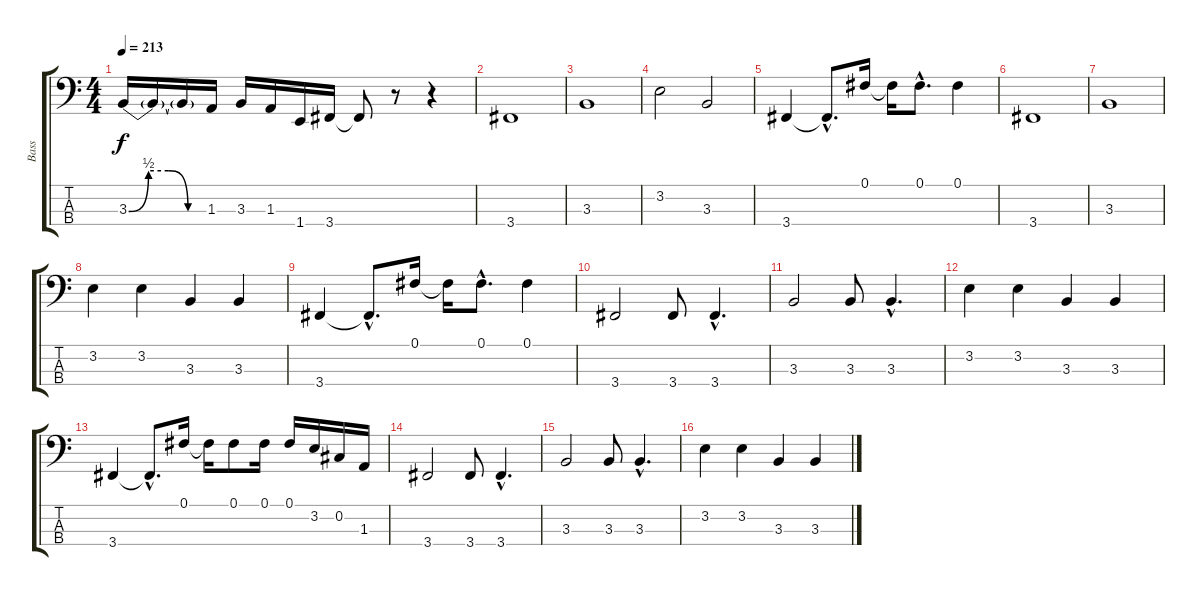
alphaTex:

\track ("Bass" "Bass") {instrument electricbassfinger}
\staff {score tabs}
\tuning (Gb2 Db2 Ab1 Eb1) {hide}
\ts (4 4)
\tempo 213
\clef f4
\ks c
3.3{be (custom 0 0 15 2 30 2 45 0 60 0)}.16{dy f} 3.3{t}.16 3.3{t}.16 1.3.16 3.3.16 1.3.16 1.4.16 3.4.16 3.4{t}.8 r.8 r.4 |
3.4.1 |
3.3.1 |
3.2.2 3.3.2 |
3.4.4 3.4{hac t}.8{d} 0.1.16 0.1{t}.16 0.1{hac}.8{d} 0.1.4 |
3.4.1 |
3.3.1 |
3.2.4 3.2.4 3.3.4 3.3.4 |
3.4.4 3.4{hac t}.8{d} 0.1.16 0.1{t}.16 0.1{hac}.8{d} 0.1.4 |
3.4.2 3.4.8 3.4{hac}.4{d} |
3.3.2 3.3.8 3.3{hac}.4{d} |
3.2.4 3.2.4 3.3.4 3.3.4 |
3.4.4 3.4{hac t}.8{d} 0.1.16 0.1{t}.16 0.1.8 0.1.16 0.1.16 3.2.16 0.2.16 1.3.16 |
3.4.2 3.4.8 3.4{hac}.4{d} |
3.3.2 3.3.8 3.3{hac}.4{d} |
3.2.4 3.2.4 3.3.4 3.3.4
